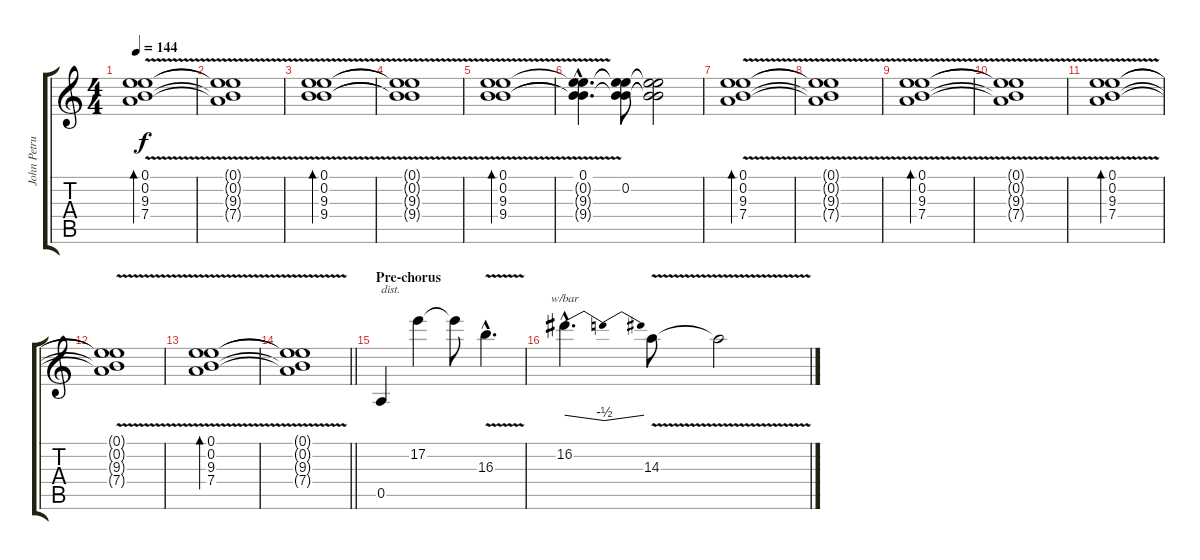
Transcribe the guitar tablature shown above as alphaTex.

\track ("John Petrucci - guitar" "John Petru") {instrument distortionguitar}
\staff {score tabs}
\tuning (E4 B3 G3 D3 A2 E2) {hide}
\ts (4 4)
\tempo 144
\clef g2
\ks c
(0.1{v} 0.2{v} 9.3{v} 7.4{v}).1{bd 240 dy f} |
(0.1{t} 0.2{t} 9.3{t} 7.4{t}).1 |
(0.1{v} 0.2{v} 9.3{v} 9.4{v}).1{bd 240} |
(0.1{t} 0.2{t} 9.3{t} 9.4{t}).1 |
(0.1{v} 0.2{v} 9.3{v} 9.4{v}).1{bd 240} |
(0.1{hac} 0.2{hac t} 9.3{hac t} 9.4{hac t}).4{d} (0.1{t} 0.2 9.3{t} 9.4{t}).8 (0.1{t} 0.2{t} 9.3{t} 9.4{t}).2 |
(0.1{v} 0.2{v} 9.3{v} 7.4{v}).1{bd 240} |
(0.1{t} 0.2{t} 9.3{t} 7.4{t}).1 |
(0.1{v} 0.2{v} 9.3{v} 7.4{v}).1{bd 240} |
(0.1{t} 0.2{t} 9.3{t} 7.4{t}).1 |
(0.1{v} 0.2{v} 9.3{v} 7.4{v}).1{bd 240} |
(0.1{t} 0.2{t} 9.3{t} 7.4{t}).1 |
(0.1{v} 0.2{v} 9.3{v} 7.4{v}).1{bd 240} |
\barLineRight lightlight
(0.1{t} 0.2{t} 9.3{t} 7.4{t}).1 |
\section ("" "Pre-chorus")
0.5.4{txt "dist." instrument distortionguitar} 17.2.4 17.2{t}.8 16.3{v hac}.4{d} |
16.2{hac}.4{d tbe (dip default 0 0 30 -2 60 0)} 14.3{v}.8 14.3{t}.2
